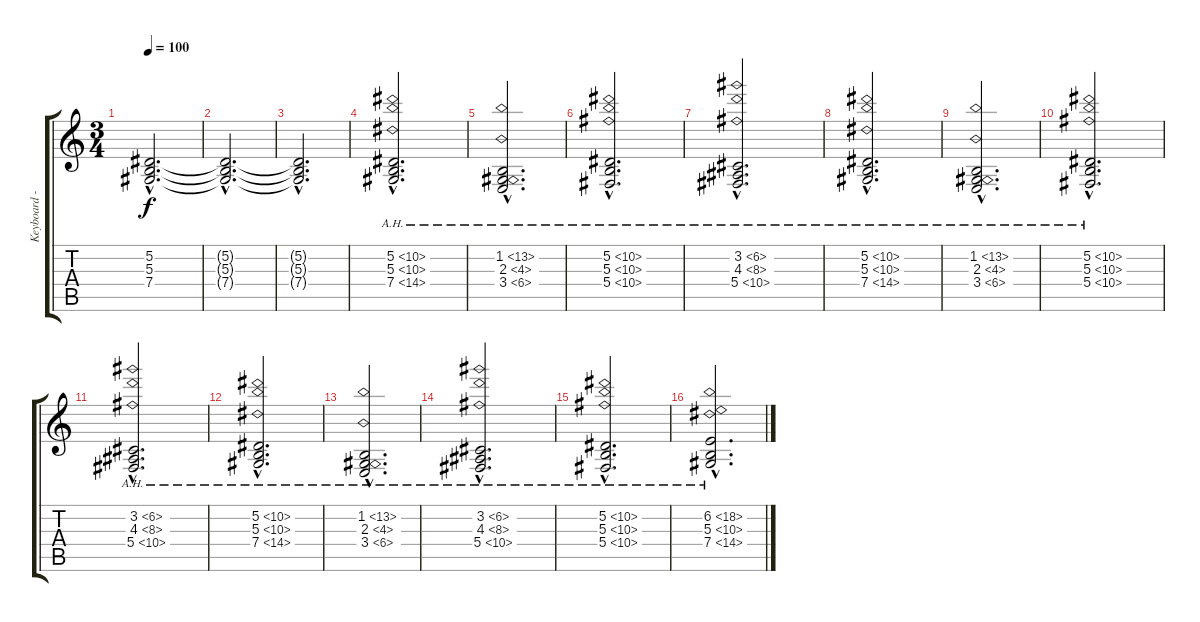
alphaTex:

\track ("Keyboard - Strings" "Keyboard -") {instrument stringensemble1}
\staff {score tabs}
\tuning (Eb4 Bb3 Gb3 Db3 Ab2 Eb2) {hide}
\ts (3 4)
\tempo 100
\clef g2
\ks c
(5.2{hac t} 5.3{hac t} 7.4{hac t}).2{d dy f} |
(5.2{hac t} 5.3{hac t} 7.4{hac t}).2{d volume 5} |
(5.2{hac t} 5.3{hac t} 7.4{hac t}).2{d} |
(5.2{ah 5 hac} 5.3{ah 5 hac} 7.4{ah 7 hac}).2{d volume 10} |
(1.2{ah 12 hac} 2.3{ah 2 hac} 3.4{ah 3 hac}).2{d} |
(5.2{ah 5 hac} 5.3{ah 5 hac} 5.4{ah 5 hac}).2{d} |
(3.2{ah 3 hac} 4.3{ah 4 hac} 5.4{ah 5 hac}).2{d} |
(5.2{ah 5 hac} 5.3{ah 5 hac} 7.4{ah 7 hac}).2{d} |
(1.2{ah 12 hac} 2.3{ah 2 hac} 3.4{ah 3 hac}).2{d} |
(5.2{ah 5 hac} 5.3{ah 5 hac} 5.4{ah 5 hac}).2{d} |
(3.2{ah 3 hac} 4.3{ah 4 hac} 5.4{ah 5 hac}).2{d} |
(5.2{ah 5 hac} 5.3{ah 5 hac} 7.4{ah 7 hac}).2{d} |
(1.2{ah 12 hac} 2.3{ah 2 hac} 3.4{ah 3 hac}).2{d} |
(3.2{ah 3 hac} 4.3{ah 4 hac} 5.4{ah 5 hac}).2{d} |
(5.2{ah 5 hac} 5.3{ah 5 hac} 5.4{ah 5 hac}).2{d} |
(6.2{ah 12 hac} 5.3{ah 5 hac} 7.4{ah 7 hac}).2{d}
